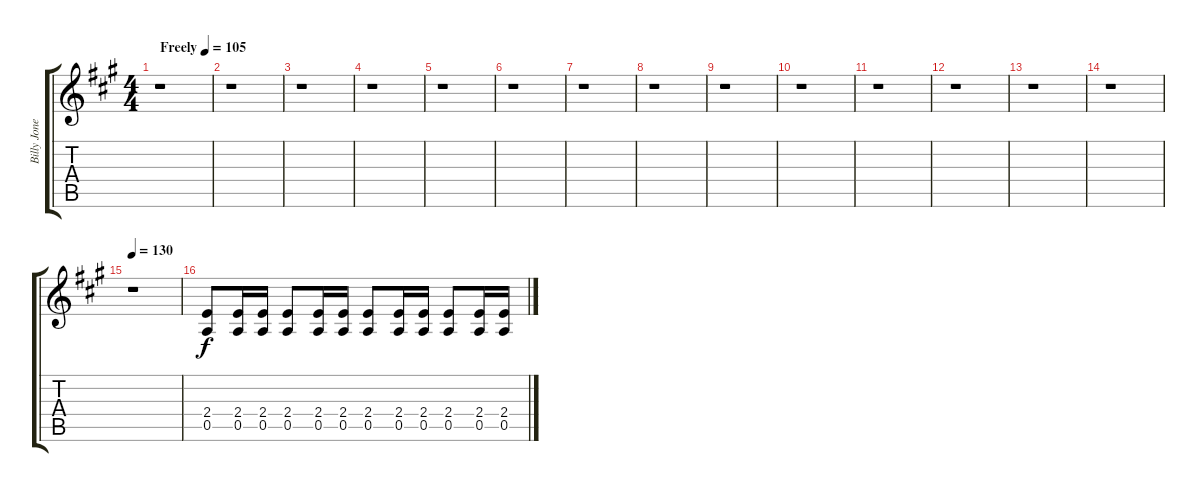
\track ("Billy Jones Guitar" "Billy Jone") {instrument electricguitarclean}
\staff {score tabs}
\tuning (E4 B3 G3 D3 A2 E2) {hide}
\ts (4 4)
\tempo (105 "Freely")
\clef g2
\ks f#minor
r.1{dy f instrument electricguitarclean} |
r.1 |
r.1 |
r.1 |
r.1 |
r.1 |
r.1 |
r.1 |
r.1 |
r.1 |
r.1 |
r.1 |
r.1 |
r.1 |
\tempo 130
r.1 |
(2.4 0.5).8 (2.4 0.5).16 (2.4 0.5).16 (2.4 0.5).8 (2.4 0.5).16 (2.4 0.5).16 (2.4 0.5).8 (2.4 0.5).16 (2.4 0.5).16 (2.4 0.5).8 (2.4 0.5).16 (2.4 0.5).16
